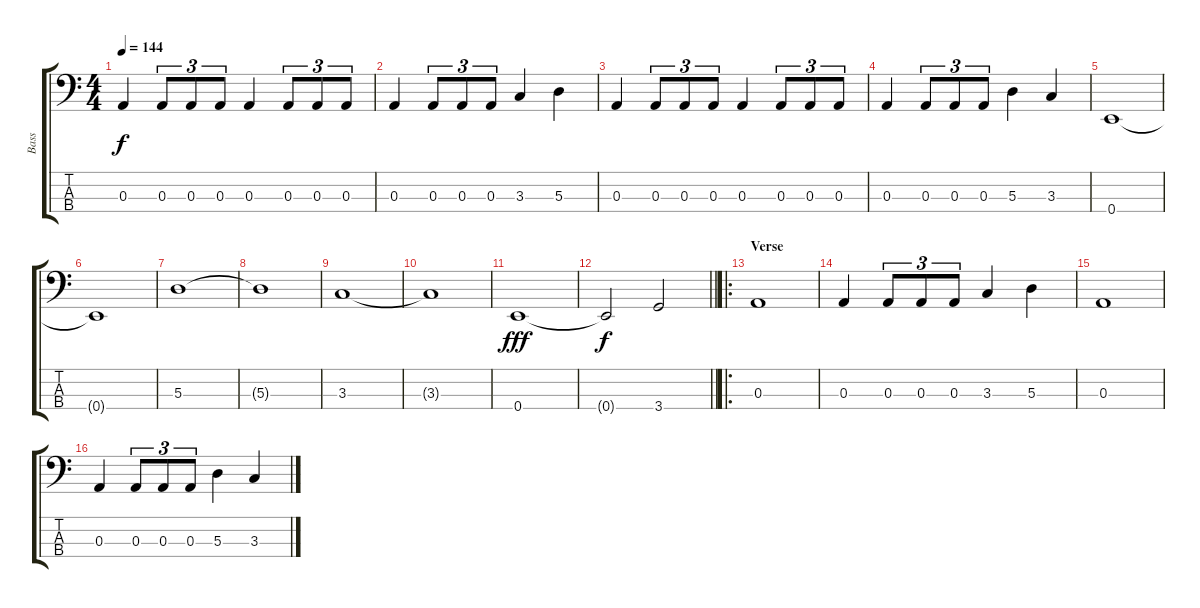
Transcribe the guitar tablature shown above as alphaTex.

\track ("Bass" "Bass") {instrument electricbassfinger}
\staff {score tabs}
\tuning (G2 D2 A1 E1) {hide}
\ts (4 4)
\tempo 144
\clef f4
\ks c
0.3.4{dy f} 0.3.8{tu (3 2)} 0.3.8{tu (3 2)} 0.3.8{tu (3 2)} 0.3.4 0.3.8{tu (3 2)} 0.3.8{tu (3 2)} 0.3.8{tu (3 2)} |
0.3.4 0.3.8{tu (3 2)} 0.3.8{tu (3 2)} 0.3.8{tu (3 2)} 3.3.4 5.3.4 |
0.3.4 0.3.8{tu (3 2)} 0.3.8{tu (3 2)} 0.3.8{tu (3 2)} 0.3.4 0.3.8{tu (3 2)} 0.3.8{tu (3 2)} 0.3.8{tu (3 2)} |
0.3.4 0.3.8{tu (3 2)} 0.3.8{tu (3 2)} 0.3.8{tu (3 2)} 5.3.4 3.3.4 |
0.4.1 |
0.4{t}.1 |
5.3.1 |
5.3{t}.1 |
3.3.1 |
3.3{t}.1 |
0.4.1{dy fff} |
\barLineRight lightlight
0.4{t}.2{dy f} 3.4.2 |
\ro
\section ("" "Verse")
0.3.1 |
0.3.4 0.3.8{tu (3 2)} 0.3.8{tu (3 2)} 0.3.8{tu (3 2)} 3.3.4 5.3.4 |
0.3.1 |
0.3.4 0.3.8{tu (3 2)} 0.3.8{tu (3 2)} 0.3.8{tu (3 2)} 5.3.4 3.3.4
